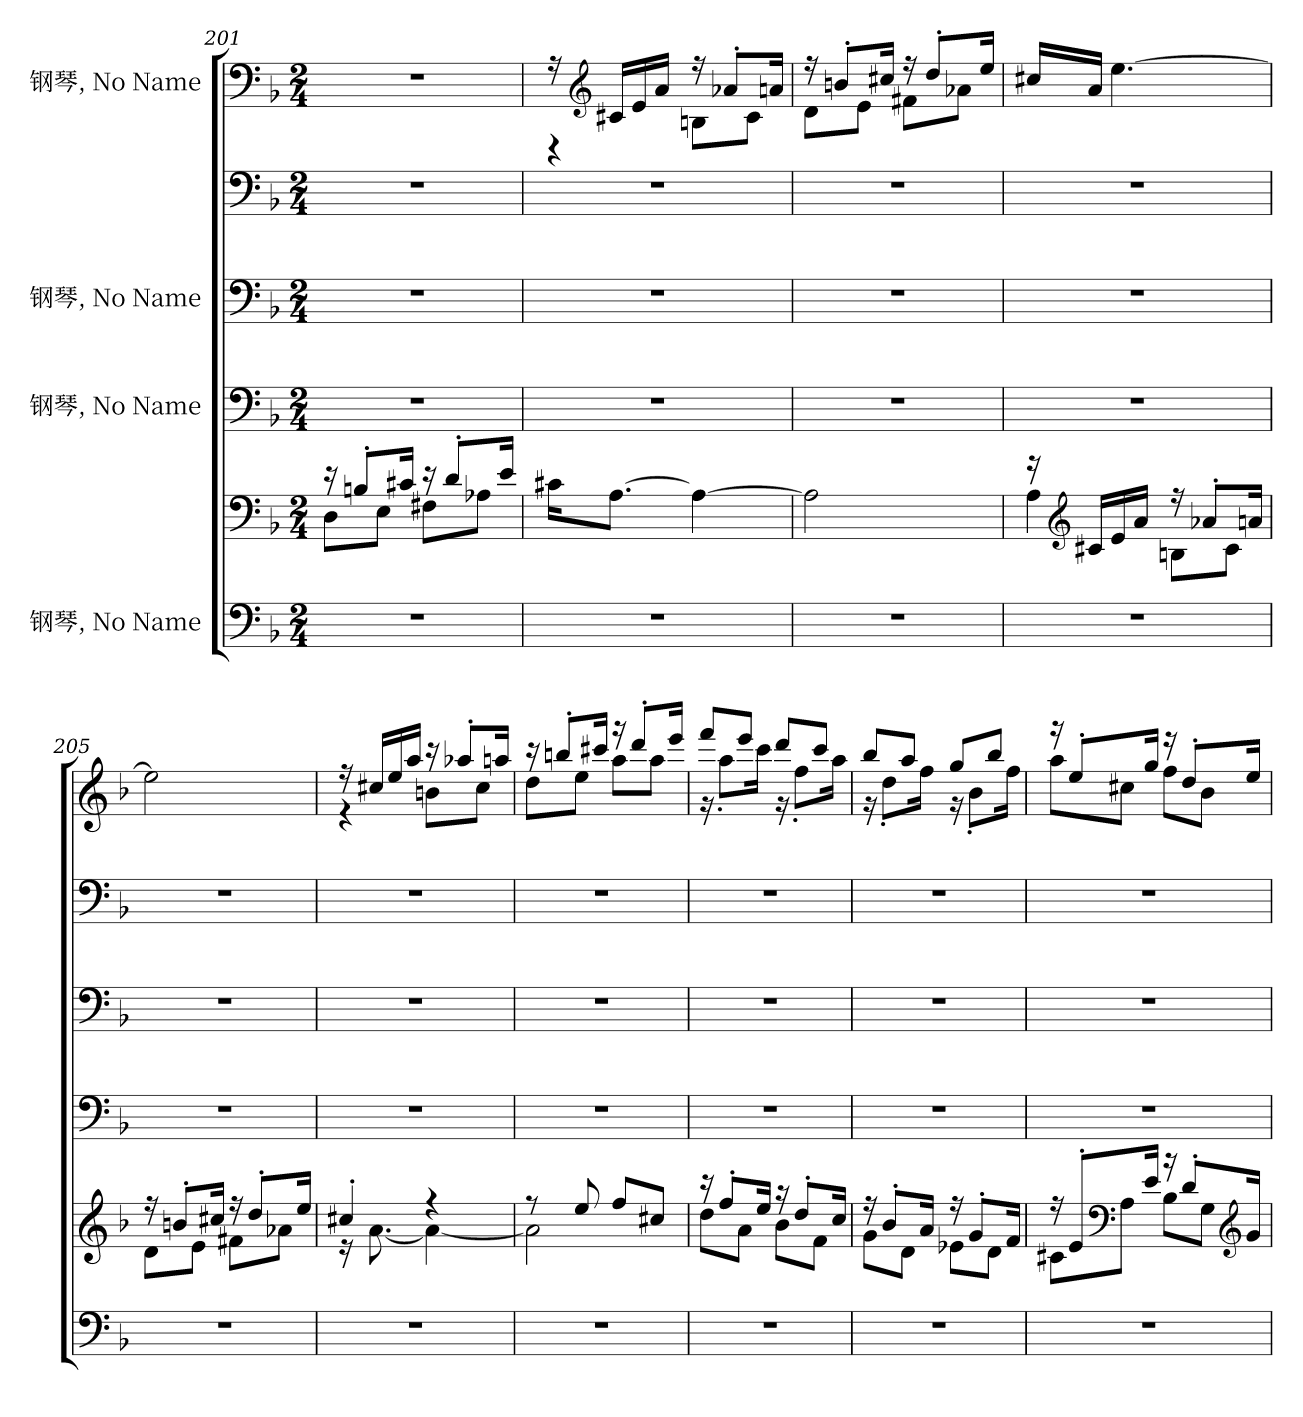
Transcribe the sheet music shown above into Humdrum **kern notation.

**kern	**kern	**kern	**kern	**kern	**kern
*part4	*part4	*part3	*part2	*part2	*part1
*staff6	*staff5	*staff4	*staff3	*staff2	*staff1
*I"钢琴, No Name	*	*I"钢琴, No Name	*I"钢琴, No Name	*	*I"钢琴, No Name
!!LO:PB:g=z
*clefF4	*clefF4	*clefF4	*clefF4	*clefF4	*clefF4
*k[b-]	*k[b-]	*k[b-]	*k[b-]	*k[b-]	*k[b-]
*M2/4	*M2/4	*M2/4	*M2/4	*M2/4	*M2/4
=201	=201	=201	=201	=201	=201
*	*^	*	*	*	*
2r	16r	8D\L	2r	2r	2r	2r
.	8Bn'/L	.	.	.	.	.
.	.	8E\J	.	.	.	.
.	16c#X/Jk	.	.	.	.	.
.	16r	8F#X\L	.	.	.	.
.	8d'/L	.	.	.	.	.
.	.	8A-X\J	.	.	.	.
.	16e/Jk	.	.	.	.	.
*	*v	*v	*	*	*	*
=202	=202	=202	=202	=202	=202
*	*	*	*	*	*MM111
*	*	*	*	*	*^
2r	16c#X\KL	2r	2r	2r	16r	4r
*	*	*	*	*	*clefG2	*
.	[8.A\J	.	.	.	16c#X/LL	.
.	.	.	.	.	16e/	.
.	.	.	.	.	16a/JJ	.
.	4A\_	.	.	.	16r	8Bn\L
.	.	.	.	.	8a-X'/L	.
.	.	.	.	.	.	8c#\J
.	.	.	.	.	16an/Jk	.
=203	=203	=203	=203	=203	=203	=203
2r	2A\]	2r	2r	2r	16r	8d\L
.	.	.	.	.	8bn'/L	.
.	.	.	.	.	.	8e\J
.	.	.	.	.	16cc#X/Jk	.
.	.	.	.	.	16r	8f#X\L
.	.	.	.	.	8dd'/L	.
.	.	.	.	.	.	8a-X\J
*	*	*	*	*	*MM109	*
.	.	.	.	.	16ee/Jk	.
*	*	*	*	*	*v	*v
!!LO:LB:g=z
=204	=204	=204	=204	=204	=204
*	*	*	*	*	*MM111
*	*^	*	*	*	*
2r	16r	4A\	2r	2r	2r	16cc#X/LL
*	*clefG2	*	*	*	*	*
.	16c#X/LL	.	.	.	.	16a/JJ
.	16e/	.	.	.	.	[4.ee\
.	16a/JJ	.	.	.	.	.
.	16r	8Bn\L	.	.	.	.
.	8a-X'/L	.	.	.	.	.
.	.	8c#\J	.	.	.	.
.	16an/Jk	.	.	.	.	.
=205	=205	=205	=205	=205	=205	=205
2r	16r	8d\L	2r	2r	2r	2ee\]
.	8bn'/L	.	.	.	.	.
.	.	8e\J	.	.	.	.
.	16cc#X/Jk	.	.	.	.	.
.	16r	8f#X\L	.	.	.	.
.	8dd'/L	.	.	.	.	.
.	.	8a-X\J	.	.	.	.
.	16ee/Jk	.	.	.	.	.
=206	=206	=206	=206	=206	=206	=206
*	*	*	*	*	*	*MM111
*	*	*	*	*	*	*^
2r	4cc#X'/	16r	2r	2r	2r	16r	4r
.	.	[8.a\	.	.	.	16cc#X/LL	.
.	.	.	.	.	.	16ee/	.
.	.	.	.	.	.	16aa/JJ	.
.	4r	4a\_	.	.	.	16r	8bn\L
.	.	.	.	.	.	8aa-X'/L	.
.	.	.	.	.	.	.	8cc#\J
.	.	.	.	.	.	16aan/Jk	.
!!LO:PB:g=z	!!
=207	=207	=207	=207	=207	=207	=207	=207
2r	8r	2a\]	2r	2r	2r	16r	8dd\L
.	.	.	.	.	.	8bbn'/L	.
.	8ee/	.	.	.	.	.	8ee\J
.	.	.	.	.	.	16ccc#X/Jk	.
.	8ff/L	.	.	.	.	16r	8aa\L
.	.	.	.	.	.	8ddd'/L	.
.	8cc#X/J	.	.	.	.	.	8aa\J
*	*	*	*	*	*	*MM109	*
.	.	.	.	.	.	16eee/Jk	.
=208	=208	=208	=208	=208	=208	=208	=208
*	*	*	*	*	*	*MM111	*
2r	16r	8dd\L	2r	2r	2r	8fff/L	16r
.	8ff'/L	.	.	.	.	.	8aa'\L
.	.	8a\J	.	.	.	8eee/J	.
.	16ee/Jk	.	.	.	.	.	16ccc\Jk
.	16r	8b-\L	.	.	.	8ddd/L	16r
.	8dd'/L	.	.	.	.	.	8ff'\L
.	.	8f\J	.	.	.	8ccc/J	.
.	16cc/Jk	.	.	.	.	.	16aa\Jk
=209	=209	=209	=209	=209	=209	=209	=209
2r	16r	8g\L	2r	2r	2r	8bb-/L	16r
.	8b-'/L	.	.	.	.	.	8dd'\L
.	.	8d\J	.	.	.	8aa/J	.
.	16a/Jk	.	.	.	.	.	16ff\Jk
.	16r	8e-X\L	.	.	.	8gg/L	16r
.	8g'/L	.	.	.	.	.	8b-'\L
.	.	8d\J	.	.	.	8bb-/J	.
.	16f/Jk	.	.	.	.	.	16ff\Jk
!!LO:LB:g=z	!!
=210	=210	=210	=210	=210	=210	=210	=210
2r	16r	8c#X\L	2r	2r	2r	16r	8aa\L
.	8e'/L	.	.	.	.	8ee'/L	.
*	*clefF4	*	*	*	*	*	*
.	.	8A\J	.	.	.	.	8cc#X\J
.	16e/Jk	.	.	.	.	16gg/Jk	.
.	16r	8B-\L	.	.	.	16r	8ff\L
.	8d'/L	.	.	.	.	8dd'/L	.
.	.	8G\J	.	.	.	.	8b-\J
*	*clefG2	*	*	*	*	*	*
.	16g/Jk	.	.	.	.	16ee/Jk	.
*	*v	*v	*	*	*	*v	*v
=	=	=	=	=	=
*-	*-	*-	*-	*-	*-
